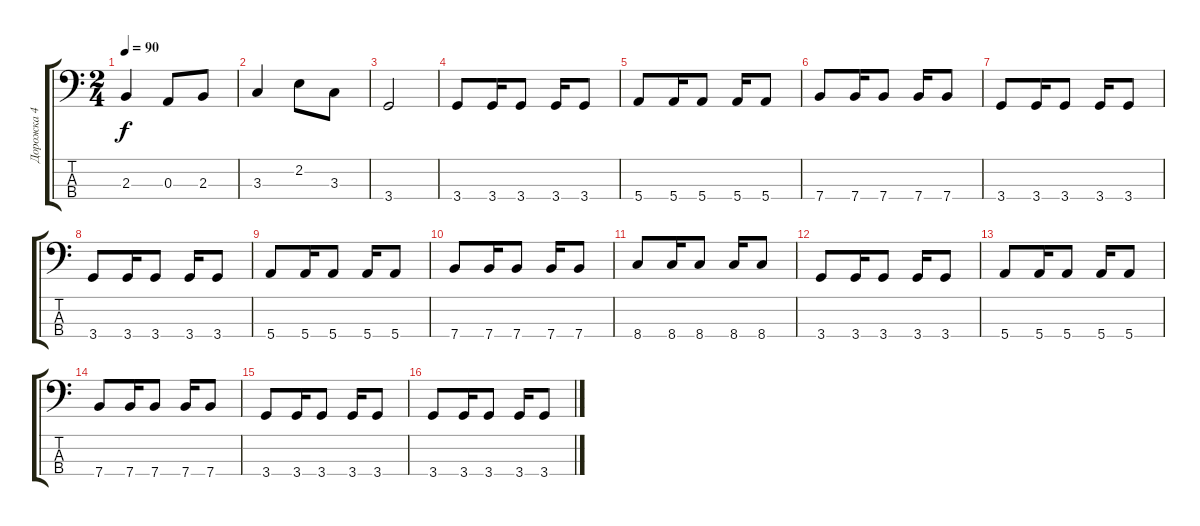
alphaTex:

\track ("Дорожка 4" "Дорожка 4") {instrument electricbassfinger}
\staff {score tabs}
\tuning (G2 D2 A1 E1) {hide}
\ts (2 4)
\tempo 90
\clef f4
\ks c
2.3.4{dy f} 0.3.8 2.3.8 |
3.3.4 2.2.8 3.3.8 |
3.4.2 |
3.4.8 3.4.16 3.4.8 3.4.16 3.4.8 |
5.4.8 5.4.16 5.4.8 5.4.16 5.4.8 |
7.4.8 7.4.16 7.4.8 7.4.16 7.4.8 |
3.4.8 3.4.16 3.4.8 3.4.16 3.4.8 |
3.4.8 3.4.16 3.4.8 3.4.16 3.4.8 |
5.4.8 5.4.16 5.4.8 5.4.16 5.4.8 |
7.4.8 7.4.16 7.4.8 7.4.16 7.4.8 |
8.4.8 8.4.16 8.4.8 8.4.16 8.4.8 |
3.4.8 3.4.16 3.4.8 3.4.16 3.4.8 |
5.4.8 5.4.16 5.4.8 5.4.16 5.4.8 |
7.4.8 7.4.16 7.4.8 7.4.16 7.4.8 |
3.4.8 3.4.16 3.4.8 3.4.16 3.4.8 |
3.4.8 3.4.16 3.4.8 3.4.16 3.4.8
